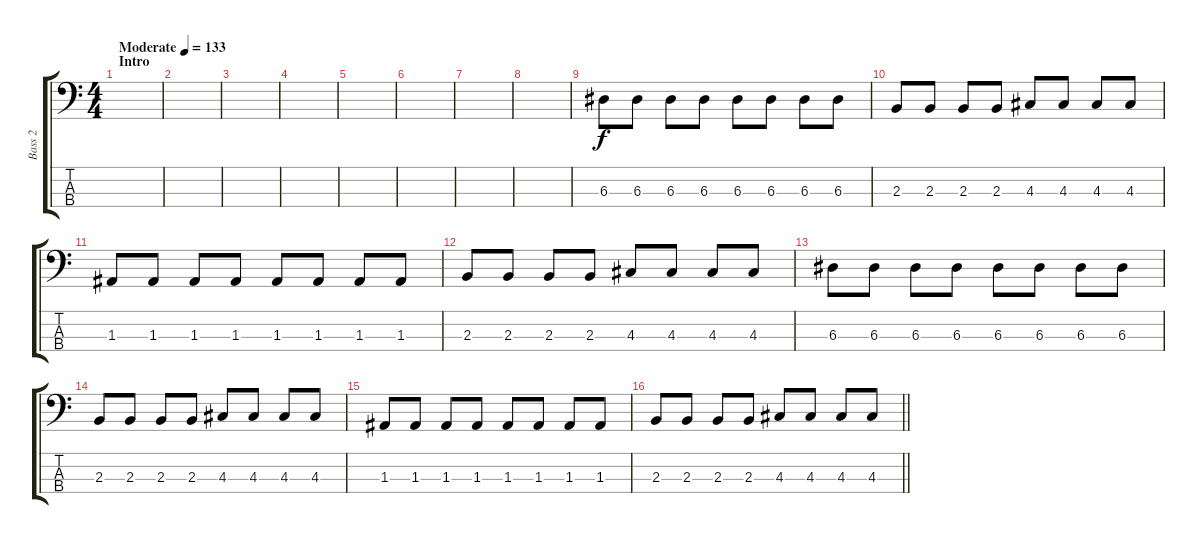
\track ("Bass 2" "Bass 2") {instrument electricbassfinger}
\staff {score tabs}
\tuning (G2 D2 A1 E1) {hide}
\ts (4 4)
\section ("" "Intro")
\tempo (133 "Moderate")
\clef f4
\ks c
|
|
|
|
|
|
|
|
6.3.8 6.3.8 6.3.8 6.3.8 6.3.8 6.3.8 6.3.8 6.3.8 |
2.3.8 2.3.8 2.3.8 2.3.8 4.3.8 4.3.8 4.3.8 4.3.8 |
1.3.8 1.3.8 1.3.8 1.3.8 1.3.8 1.3.8 1.3.8 1.3.8 |
2.3.8 2.3.8 2.3.8 2.3.8 4.3.8 4.3.8 4.3.8 4.3.8 |
6.3.8 6.3.8 6.3.8 6.3.8 6.3.8 6.3.8 6.3.8 6.3.8 |
2.3.8 2.3.8 2.3.8 2.3.8 4.3.8 4.3.8 4.3.8 4.3.8 |
1.3.8 1.3.8 1.3.8 1.3.8 1.3.8 1.3.8 1.3.8 1.3.8 |
\barLineRight lightlight
2.3.8 2.3.8 2.3.8 2.3.8 4.3.8 4.3.8 4.3.8 4.3.8
